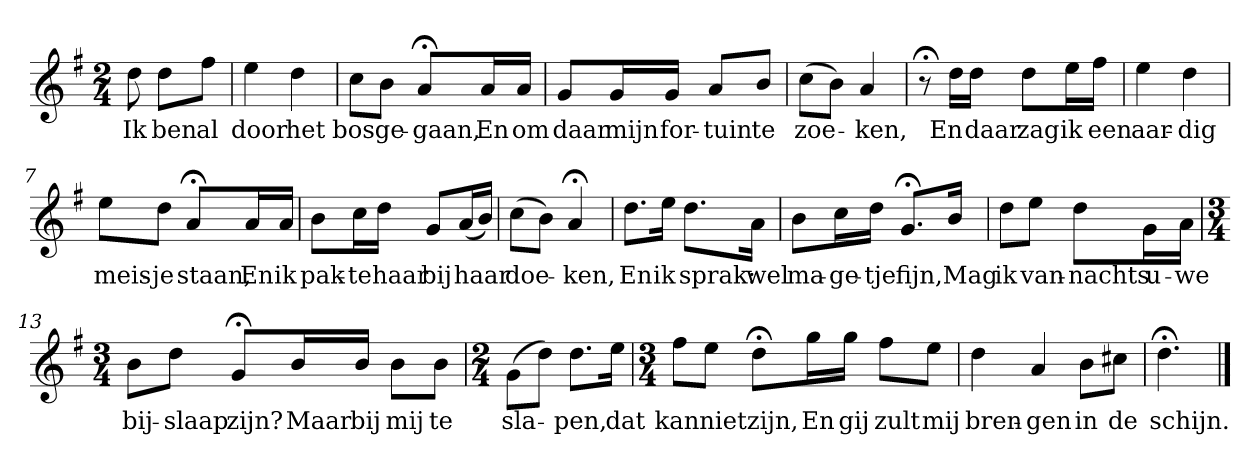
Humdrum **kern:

**kern	**text
*part1	*part1
*staff1	*staff1
*k[f#]	*
*G:	*
*M2/4	*
*MM120	*
=	=
8dd	Ik
8ddL	ben
8ff#J	al
=1	=1
4ee	door
4dd	het
=2	=2
8ccL	bos
8bJ	ge-
8a;<L	-gaan,
16aL	En
16aJJ	om
=3	=3
8gL	daar
16gL	mijn
16gJJ	for-
8aL	-tuin
8bJ	te
=4	=4
(8ccL	zoe-
8bJ)	.
4a	-ken,
=5	=5
8r;<	.
16ddLL	En
16ddJJ	daar
8ddL	zag
16eeL	ik
16ff#JJ	een
=6	=6
4ee	aar-
4dd	-dig
=7	=7
8eeL	meis-
8ddJ	-je
8a;<L	staan,
16aL	En
16aJJ	ik
=8	=8
8bL	pak-
16ccL	-te
16ddJJ	haar
8gL	bij
(16aL	haar
16bJJ)	.
=9	=9
(8ccL	doe-
8bJ)	.
4a;<	-ken,
=10	=10
8.ddL	En
16eeJk	ik
8.ddL	sprak:
16aJk	wel
=11	=11
8bL	ma-
16ccL	-ge-
16ddJJ	-tje
8.g;<L	fijn,
16bJk	Mag
=12	=12
8ddL	ik
8eeJ	van-
8ddL	-nachts
16gL	u-
16aJJ	-we
=13	=13
*M3/4	*
8bL	bij-
8ddJ	-slaap
8g;<L	zijn?
16bL	Maar
16bJJ	bij
8bL	mij
8bJ	te
=14	=14
*M2/4	*
(8gL	sla-
8ddJ)	.
8.ddL	-pen,
16eeJk	dat
=15	=15
*M3/4	*
8ff#L	kan
8eeJ	niet
8dd;<L	zijn,
16ggL	En
16ggJJ	gij
8ff#L	zult
8eeJ	mij
=16	=16
4dd	bren-
4a	-gen
8bL	in
8cc#XJ	de
=17	=17
4.dd;<	schijn.
==	==
*-	*-
